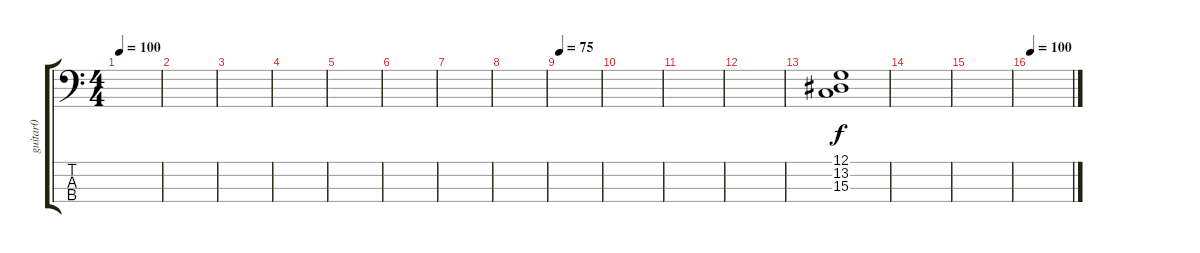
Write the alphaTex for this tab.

\track ("guitar0" "guitar0") {instrument pizzicatostrings}
\staff {score tabs}
\tuning (G2 D2 A1 E1) {hide}
\ts (4 4)
\tempo 100
\clef f4
\ks c
|
|
|
|
|
|
|
|
\tempo 75
|
|
|
|
(12.1 13.2 15.3).1{instrument fiddle} |
|
|
\tempo 100
